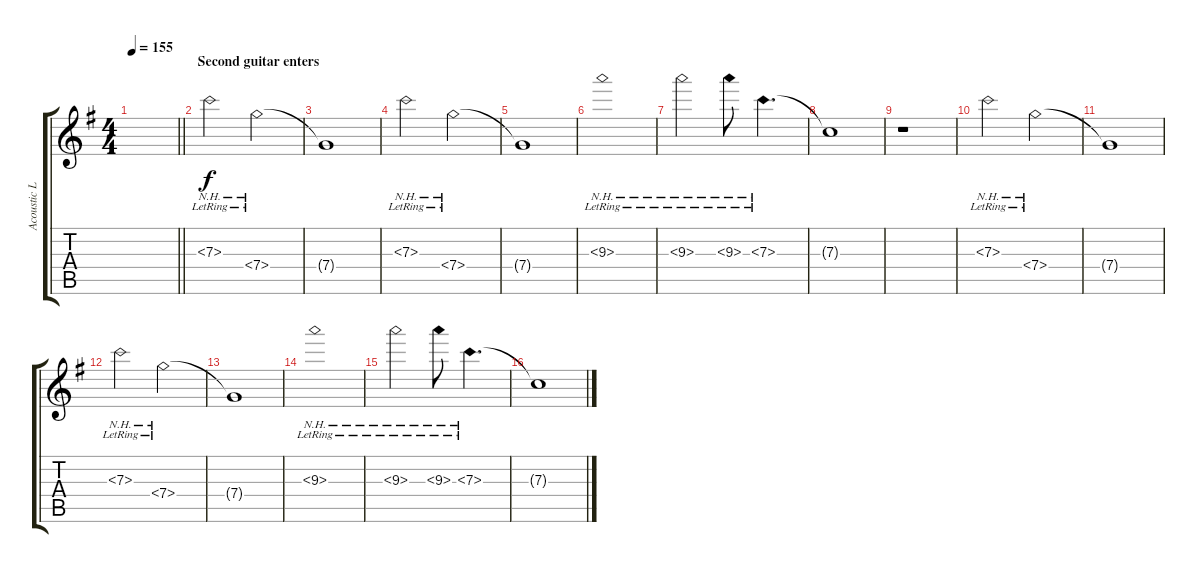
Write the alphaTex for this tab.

\track ("Acoustic Lead" "Acoustic L") {instrument acousticguitarsteel}
\staff {score tabs}
\tuning (D4 A3 F3 C3 G2 D2) {hide}
\ts (4 4)
\tempo 155
\clef g2
\barLineRight lightlight
\ks g
|
\section ("" "Second guitar enters")
7.3{nh lr}.2 7.4{nh lr}.2 |
7.4{t}.1 |
7.3{nh lr}.2 7.4{nh lr}.2 |
7.4{t}.1 |
9.3{nh lr}.1 |
9.3{nh lr}.2 9.3{nh lr}.8 7.3{nh lr}.4{d} |
7.3{t}.1 |
r.1 |
7.3{nh lr}.2 7.4{nh lr}.2 |
7.4{t}.1 |
7.3{nh lr}.2 7.4{nh lr}.2 |
7.4{t}.1 |
9.3{nh lr}.1 |
9.3{nh lr}.2 9.3{nh lr}.8 7.3{nh lr}.4{d} |
7.3{t}.1
